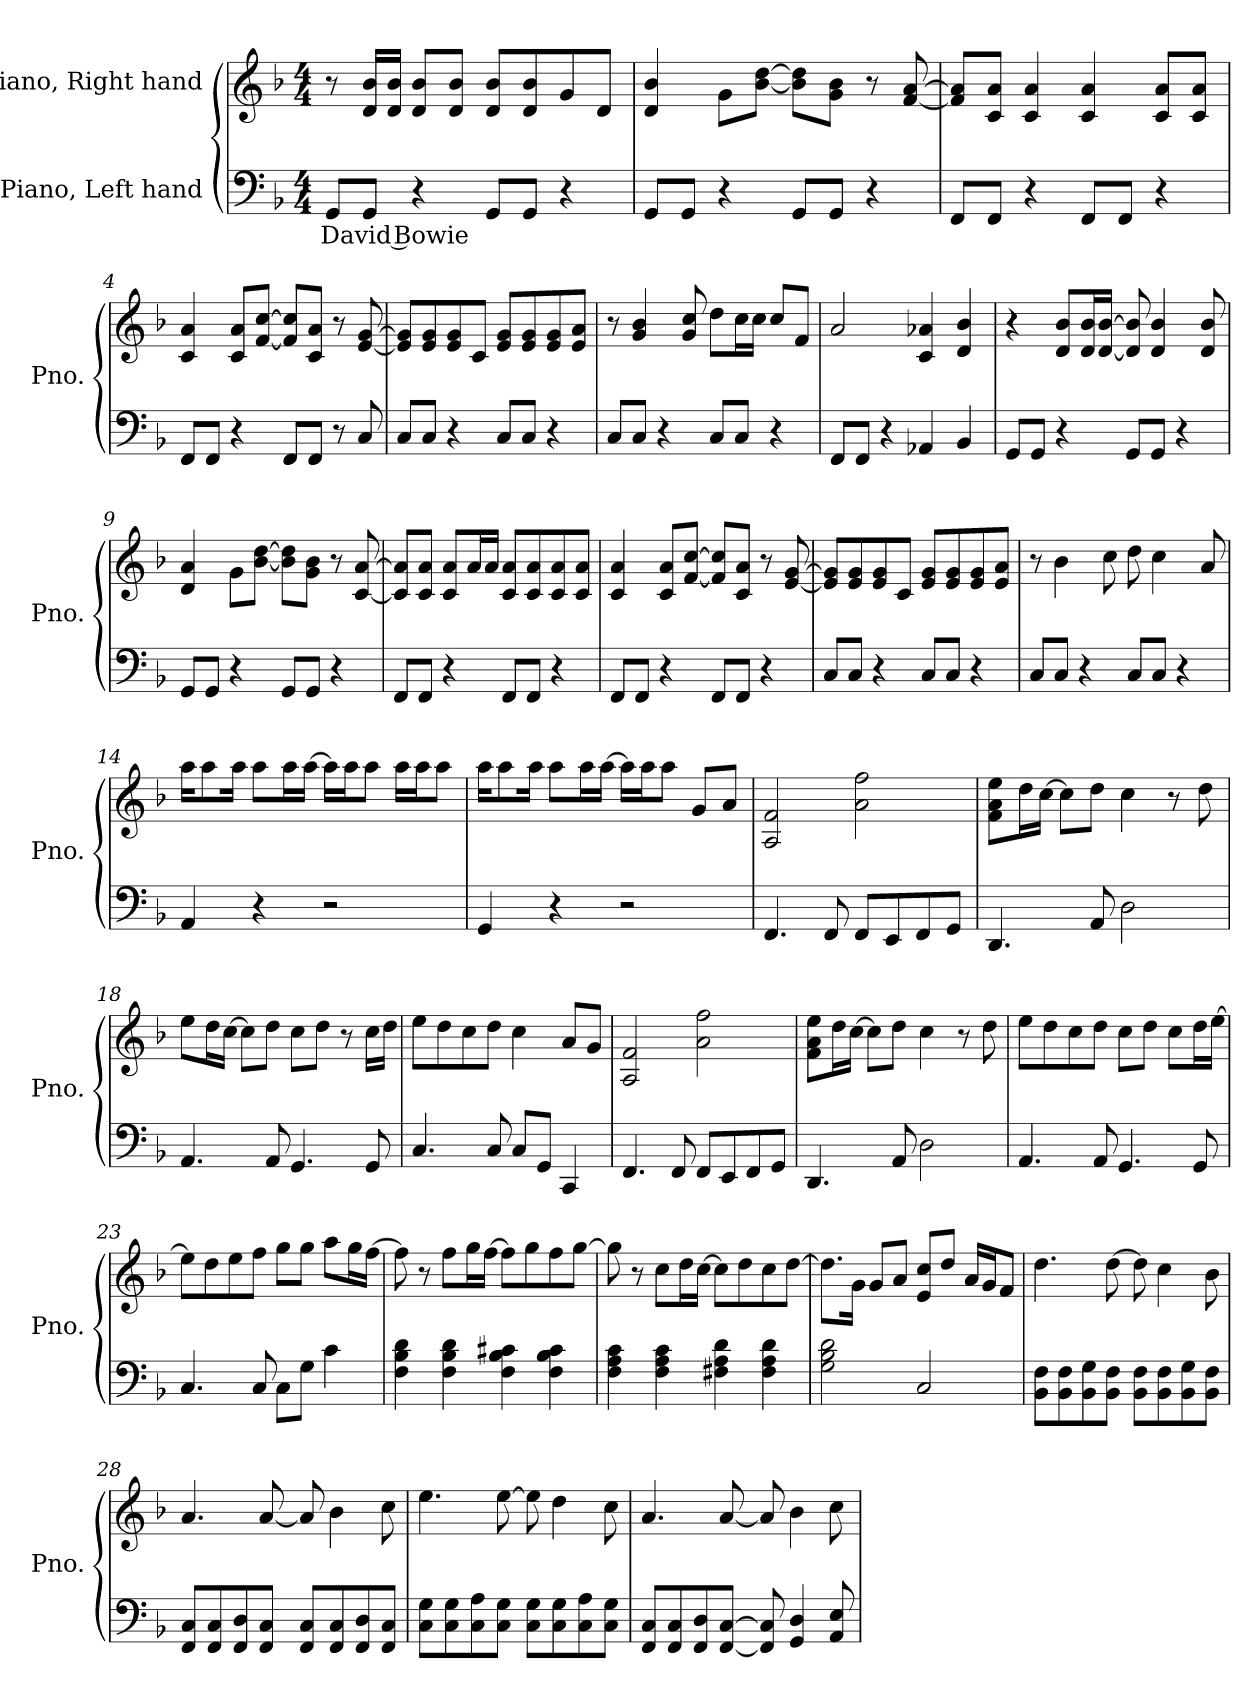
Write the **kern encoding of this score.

**kern	**text	**kern
*part2	*part2	*part1
*staff2	*staff2	*staff1
*I"Piano, Left hand	*	*I"Piano, Right hand
*I'Pno.	*	*I'Pno.
*clefF4	*	*clefG2
*k[b-]	*	*k[b-]
*M4/4	*	*M4/4
*MM96	*	*MM96
=1	=1	=1
!	!LO:LY:b	!
8GG/L	David Bowie	8r
8GG/J	.	16d/ 16b-/LL
.	.	16d/ 16b-/JJ
4r	.	8d/ 8b-/L
.	.	8d/ 8b-/J
8GG/L	.	8d/ 8b-/L
8GG/J	.	8d/ 8b-/
4r	.	8g/
.	.	8d/J
=2	=2	=2
8GG/L	.	4d/ 4b-/
8GG/J	.	.
4r	.	8g\L
.	.	[8b-\ [8dd\J
8GG/L	.	8b-\] 8dd\]L
8GG/J	.	8g\ 8b-\J
4r	.	8r
.	.	[8f/ [8a/
=3	=3	=3
8FF/L	.	8f/] 8a/]L
8FF/J	.	8c/ 8a/J
4r	.	4c/ 4a/
8FF/L	.	4c/ 4a/
8FF/J	.	.
4r	.	8c/ 8a/L
.	.	8c/ 8a/J
!!LO:LB:g=z
=4	=4	=4
8FF/L	.	4c/ 4a/
8FF/J	.	.
4r	.	8c/ 8a/L
.	.	[8f/ [8cc/J
8FF/L	.	8f/] 8cc/]L
8FF/J	.	8c/ 8a/J
8r	.	8r
8C/	.	[8e/ [8g/
=5	=5	=5
8C/L	.	8e/] 8g/]L
8C/J	.	8e/ 8g/
4r	.	8e/ 8g/
.	.	8c/J
8C/L	.	8e/ 8g/L
8C/J	.	8e/ 8g/
4r	.	8e/ 8g/
.	.	8e/ 8a/J
=6	=6	=6
8C/L	.	8r
8C/J	.	4g/ 4b-/
4r	.	.
.	.	8g/ 8cc/
8C/L	.	8dd\L
8C/J	.	16cc\L
.	.	16cc\JJ
4r	.	8cc/L
.	.	8f/J
=7	=7	=7
8FF/L	.	2a/
8FF/J	.	.
4r	.	.
4AA-X/	.	4c/ 4a-X/
4BB-/	.	4d/ 4b-/
!!LO:LB:g=z
=8	=8	=8
8GG/L	.	4r
8GG/J	.	.
4r	.	8d/ 8b-/L
.	.	16d/ 16b-/L
.	.	[16d/ [16b-/JJ
8GG/L	.	8d/] 8b-/]
8GG/J	.	4d/ 4b-/
4r	.	.
.	.	8d/ 8b-/
=9	=9	=9
8GG/L	.	4d/ 4a/
8GG/J	.	.
4r	.	8g\L
.	.	[8b-\ [8dd\J
8GG/L	.	8b-\] 8dd\]L
8GG/J	.	8g\ 8b-\J
4r	.	8r
.	.	[8c/ [8a/
=10	=10	=10
8FF/L	.	8c/] 8a/]L
8FF/J	.	8c/ 8a/J
4r	.	8c/ 8a/L
.	.	16a/L
.	.	16a/JJ
8FF/L	.	8c/ 8a/L
8FF/J	.	8c/ 8a/
4r	.	8c/ 8a/
.	.	8c/ 8a/J
=11	=11	=11
8FF/L	.	4c/ 4a/
8FF/J	.	.
4r	.	8c/ 8a/L
.	.	[8f/ [8cc/J
8FF/L	.	8f/] 8cc/]L
8FF/J	.	8c/ 8a/J
4r	.	8r
.	.	[8e/ [8g/
!!LO:LB:g=z
=12	=12	=12
8C/L	.	8e/] 8g/]L
8C/J	.	8e/ 8g/
4r	.	8e/ 8g/
.	.	8c/J
8C/L	.	8e/ 8g/L
8C/J	.	8e/ 8g/
4r	.	8e/ 8g/
.	.	8e/ 8a/J
=13	=13	=13
8C/L	.	8r
8C/J	.	4b-\
4r	.	.
.	.	8cc\
8C/L	.	8dd\
8C/J	.	4cc\
4r	.	.
.	.	8a/
=14	=14	=14
4AA/	.	16aa\KL
.	.	8aa\
.	.	16aa\Jk
4r	.	8aa\L
.	.	16aa\L
.	.	[16aa\JJ
2r	.	16aa\LL]
.	.	16aa\J
.	.	8aa\J
.	.	16aa\LL
.	.	16aa\J
.	.	8aa\J
!!LO:LB:g=z
=15	=15	=15
4GG/	.	16aa\KL
.	.	8aa\
.	.	16aa\Jk
4r	.	8aa\L
.	.	16aa\L
.	.	[16aa\JJ
2r	.	16aa\LL]
.	.	16aa\J
.	.	8aa\J
.	.	8g/L
.	.	8a/J
=16	=16	=16
4.FF/	.	2A/ 2f/
8FF/	.	.
8FF/L	.	2a\ 2ff\
8EE/	.	.
8FF/	.	.
8GG/J	.	.
=17	=17	=17
4.DD/	.	8f\ 8a\ 8ee\L
.	.	16dd\L
.	.	[16cc\JJ
.	.	8cc\L]
8AA/	.	8dd\J
2D\	.	4cc\
.	.	8r
.	.	8dd\
=18	=18	=18
4.AA/	.	8ee\L
.	.	16dd\L
.	.	[16cc\JJ
.	.	8cc\L]
8AA/	.	8dd\J
4.GG/	.	8cc\L
.	.	8dd\J
.	.	8r
8GG/	.	16cc\LL
.	.	16dd\JJ
!!LO:LB:g=z
=19	=19	=19
4.C/	.	8ee\L
.	.	8dd\
.	.	8cc\
8C/	.	8dd\J
8C/L	.	4cc\
8GG/J	.	.
4CC/	.	8a/L
.	.	8g/J
=20	=20	=20
4.FF/	.	2A/ 2f/
8FF/	.	.
8FF/L	.	2a\ 2ff\
8EE/	.	.
8FF/	.	.
8GG/J	.	.
=21	=21	=21
4.DD/	.	8f\ 8a\ 8ee\L
.	.	16dd\L
.	.	[16cc\JJ
.	.	8cc\L]
8AA/	.	8dd\J
2D\	.	4cc\
.	.	8r
.	.	8dd\
=22	=22	=22
4.AA/	.	8ee\L
.	.	8dd\
.	.	8cc\
8AA/	.	8dd\J
4.GG/	.	8cc\L
.	.	8dd\J
.	.	8cc\L
8GG/	.	16dd\L
.	.	[16ee\JJ
!!LO:PB:g=z
=23	=23	=23
4.C/	.	8ee\L]
.	.	8dd\
.	.	8ee\
8C/	.	8ff\J
8C\L	.	8gg\L
8G\J	.	8gg\J
4c\	.	8aa\L
.	.	16gg\L
.	.	[16ff\JJ
=24	=24	=24
4F\ 4B-\ 4d\	.	8ff\]
.	.	8r
4F\ 4B-\ 4d\	.	8ff\L
.	.	16gg\L
.	.	[16ff\JJ
4F\ 4B-\ 4c#X\	.	8ff\L]
.	.	8gg\
4F\ 4B-\ 4c#\	.	8ff\
.	.	[8gg\J
=25	=25	=25
4F\ 4A\ 4c\	.	8gg\]
.	.	8r
4F\ 4A\ 4c\	.	8cc\L
.	.	16dd\L
.	.	[16cc\JJ
4F#X\ 4A\ 4d\	.	8cc\L]
.	.	8dd\
4F#\ 4A\ 4d\	.	8cc\
.	.	[8dd\J
=26	=26	=26
2G\ 2B-\ 2d\	.	8.dd\L]
.	.	16g\Jk
.	.	8g/L
.	.	8a/J
2C/	.	8e/ 8cc/L
.	.	8dd/J
.	.	16a/LL
.	.	16g/J
.	.	8f/J
!!LO:LB:g=z
=27	=27	=27
8BB-\ 8F\L	.	4.dd\
8BB-\ 8F\	.	.
8BB-\ 8G\	.	.
8BB-\ 8F\J	.	[8dd\
8BB-\ 8F\L	.	8dd\]
8BB-\ 8F\	.	4cc\
8BB-\ 8G\	.	.
8BB-\ 8F\J	.	8b-\
=28	=28	=28
8FF/ 8C/L	.	4.a/
8FF/ 8C/	.	.
8FF/ 8D/	.	.
8FF/ 8C/J	.	[8a/
8FF/ 8C/L	.	8a/]
8FF/ 8C/	.	4b-\
8FF/ 8D/	.	.
8FF/ 8C/J	.	8cc\
=29	=29	=29
8C\ 8G\L	.	4.ee\
8C\ 8G\	.	.
8C\ 8A\	.	.
8C\ 8G\J	.	[8ee\
8C\ 8G\L	.	8ee\]
8C\ 8G\	.	4dd\
8C\ 8A\	.	.
8C\ 8G\J	.	8cc\
=30	=30	=30
8FF/ 8C/L	.	4.a/
8FF/ 8C/	.	.
8FF/ 8D/	.	.
[8FF/ [8C/J	.	[8a/
8FF/] 8C/]	.	8a/]
4GG/ 4D/	.	4b-\
8AA/ 8E/	.	8cc\
=	=	=
*-	*-	*-
